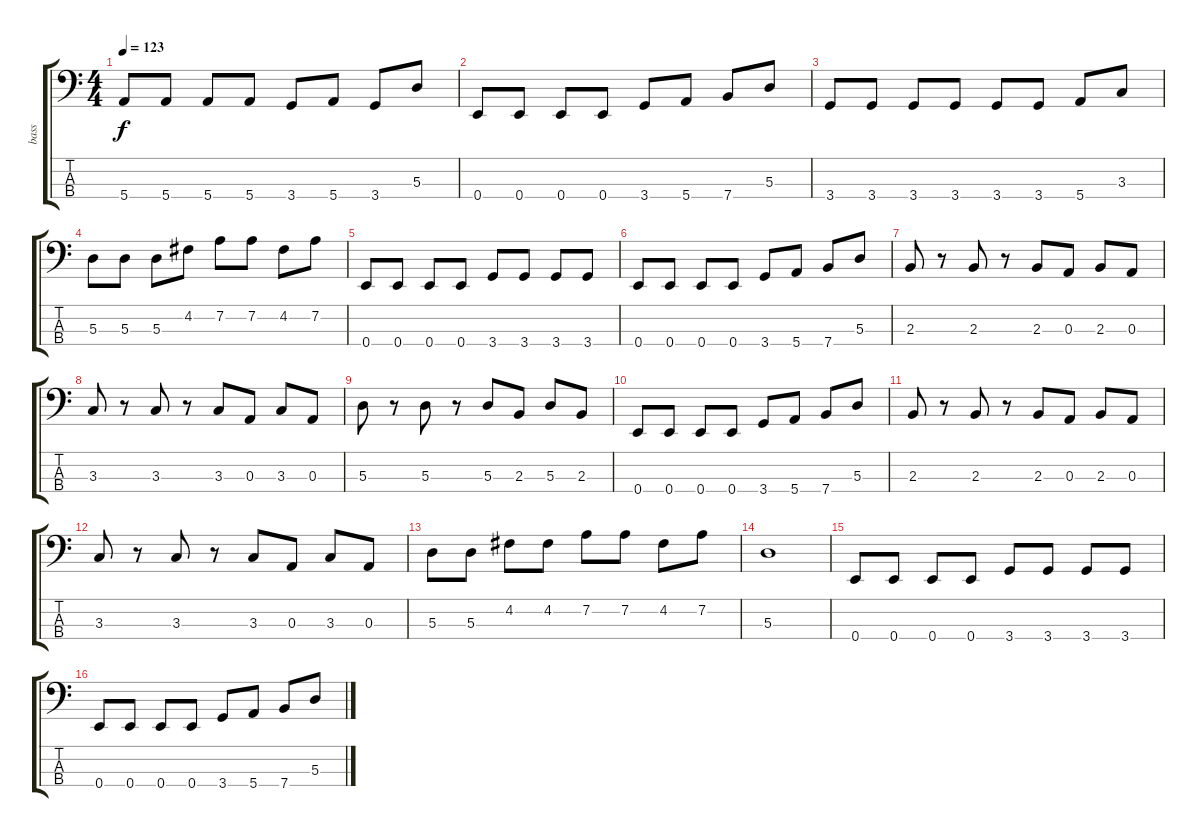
\track ("bass" "bass") {instrument electricbassfinger}
\staff {score tabs}
\tuning (G2 D2 A1 E1) {hide}
\ts (4 4)
\tempo 123
\clef f4
\ks c
5.4.8{dy f} 5.4.8 5.4.8 5.4.8 3.4.8 5.4.8 3.4.8 5.3.8 |
0.4.8 0.4.8 0.4.8 0.4.8 3.4.8 5.4.8 7.4.8 5.3.8 |
3.4.8 3.4.8 3.4.8 3.4.8 3.4.8 3.4.8 5.4.8 3.3.8 |
5.3.8 5.3.8 5.3.8 4.2.8 7.2.8 7.2.8 4.2.8 7.2.8 |
0.4.8 0.4.8 0.4.8 0.4.8 3.4.8 3.4.8 3.4.8 3.4.8 |
0.4.8 0.4.8 0.4.8 0.4.8 3.4.8 5.4.8 7.4.8 5.3.8 |
2.3.8 r.8 2.3.8 r.8 2.3.8 0.3.8 2.3.8 0.3.8 |
3.3.8 r.8 3.3.8 r.8 3.3.8 0.3.8 3.3.8 0.3.8 |
5.3.8 r.8 5.3.8 r.8 5.3.8 2.3.8 5.3.8 2.3.8 |
0.4.8 0.4.8 0.4.8 0.4.8 3.4.8 5.4.8 7.4.8 5.3.8 |
2.3.8 r.8 2.3.8 r.8 2.3.8 0.3.8 2.3.8 0.3.8 |
3.3.8 r.8 3.3.8 r.8 3.3.8 0.3.8 3.3.8 0.3.8 |
5.3.8 5.3.8 4.2.8 4.2.8 7.2.8 7.2.8 4.2.8 7.2.8 |
5.3.1 |
0.4.8 0.4.8 0.4.8 0.4.8 3.4.8 3.4.8 3.4.8 3.4.8 |
0.4.8 0.4.8 0.4.8 0.4.8 3.4.8 5.4.8 7.4.8 5.3.8
